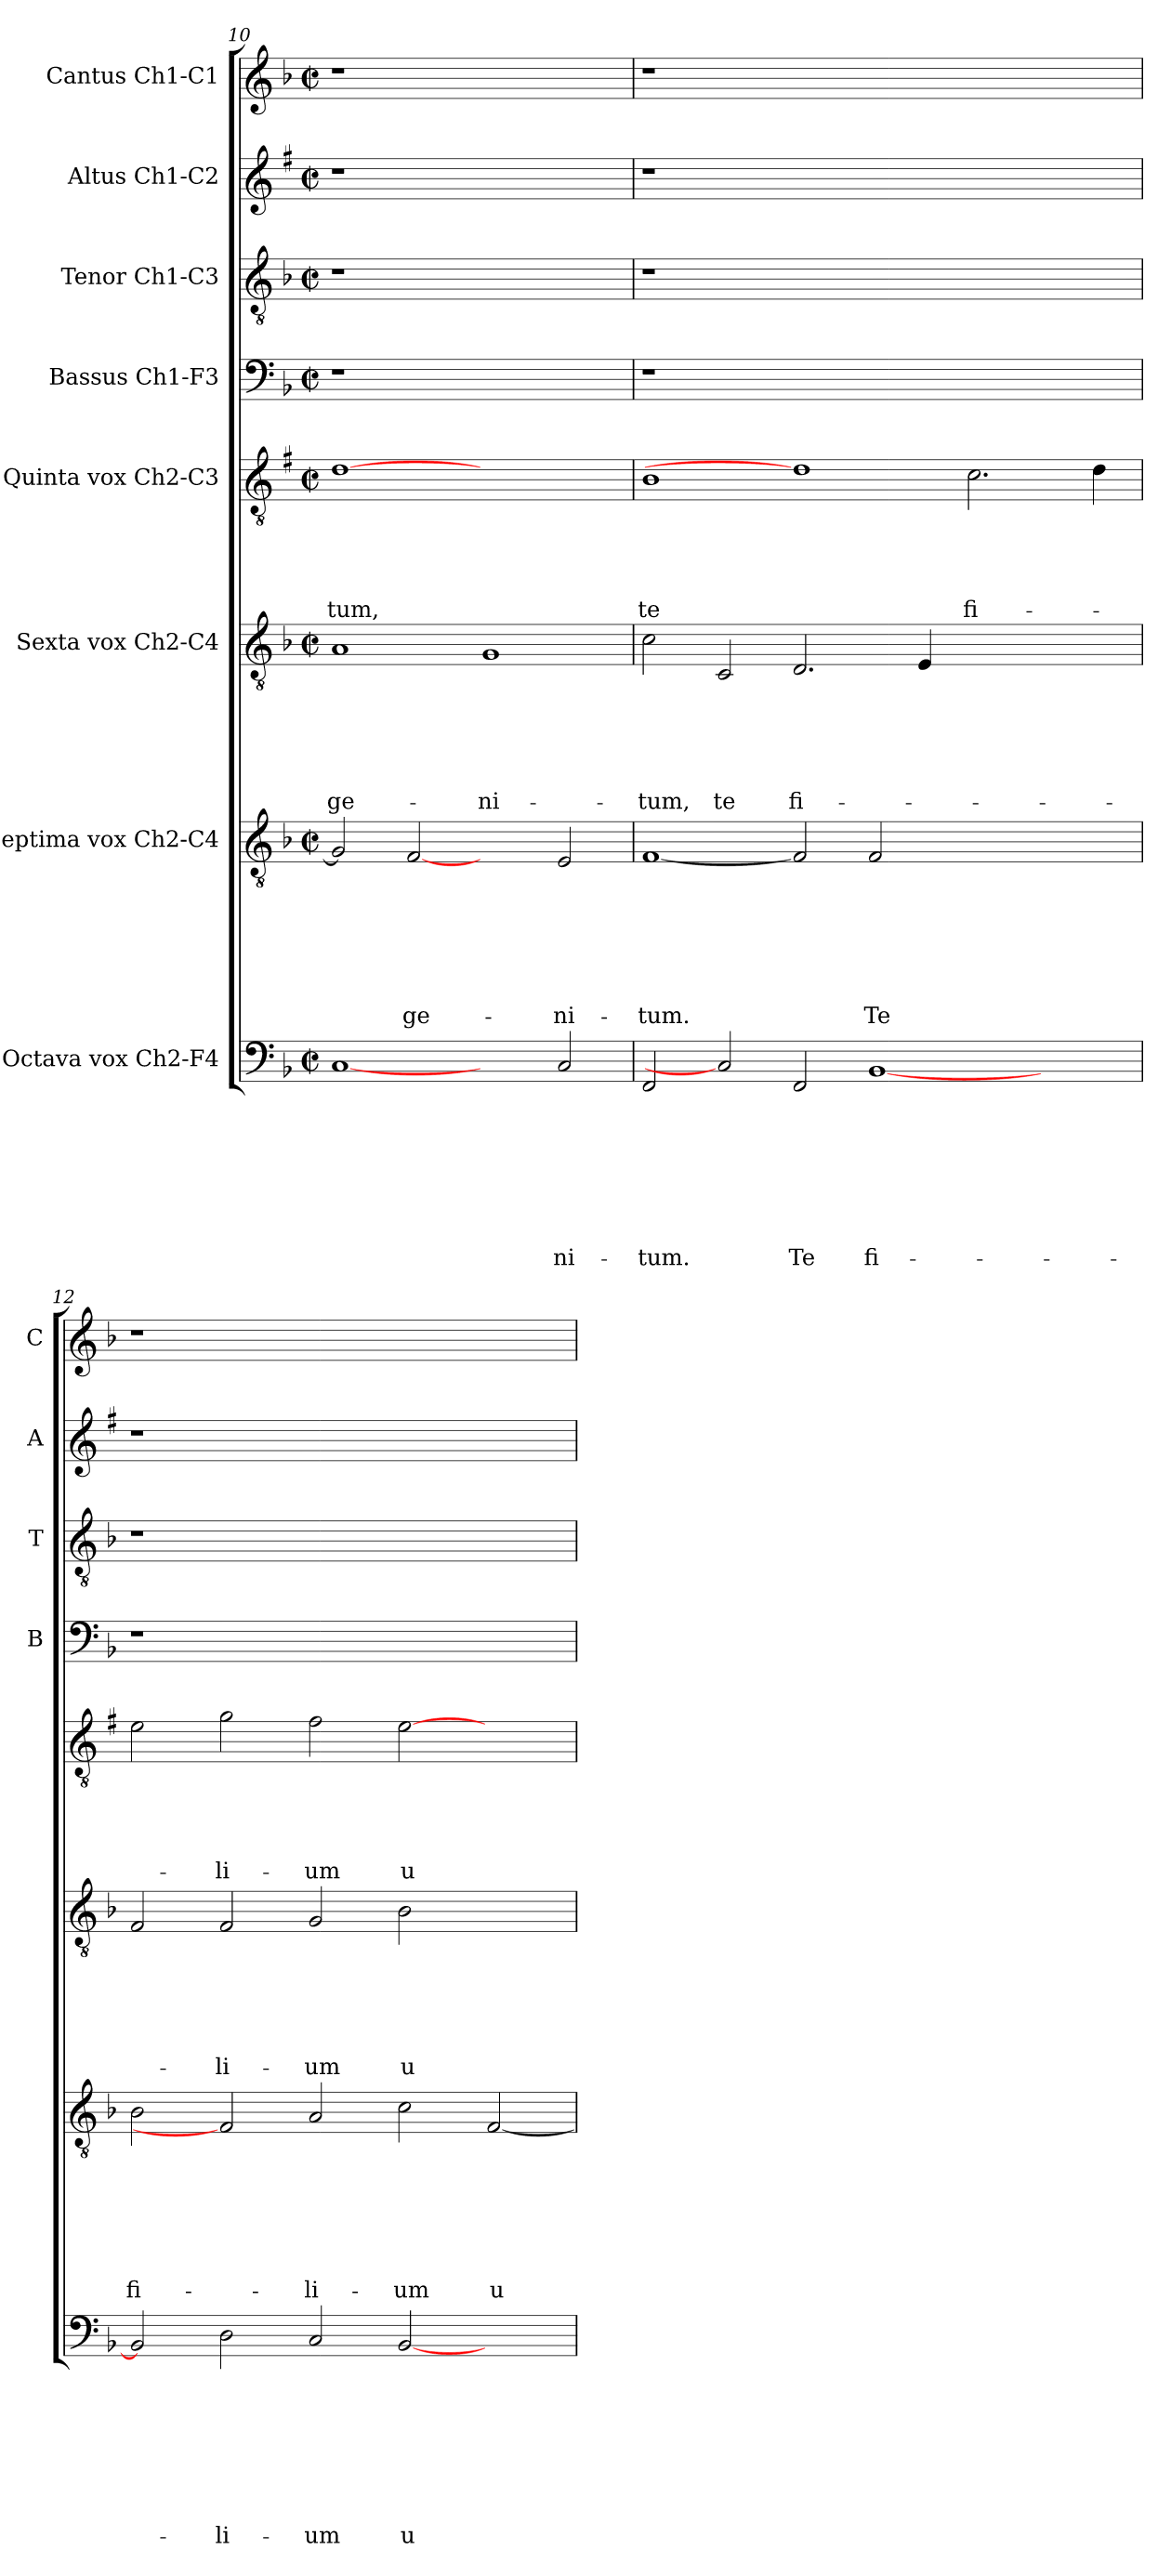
**kern	**text	**text	**text	**text	**text	**text	**text	**text	**kern	**text	**text	**text	**text	**text	**text	**text	**kern	**text	**text	**text	**text	**text	**text	**kern	**text	**text	**text	**text	**text	**kern	**kern	**kern	**kern
*part8	*part8	*part8	*part8	*part8	*part8	*part8	*part8	*part8	*part7	*part7	*part7	*part7	*part7	*part7	*part7	*part7	*part6	*part6	*part6	*part6	*part6	*part6	*part6	*part5	*part5	*part5	*part5	*part5	*part5	*part4	*part3	*part2	*part1
*staff8	*staff8	*staff8	*staff8	*staff8	*staff8	*staff8	*staff8	*staff8	*staff7	*staff7	*staff7	*staff7	*staff7	*staff7	*staff7	*staff7	*staff6	*staff6	*staff6	*staff6	*staff6	*staff6	*staff6	*staff5	*staff5	*staff5	*staff5	*staff5	*staff5	*staff4	*staff3	*staff2	*staff1
*I"Octava vox Ch2-F4	*	*	*	*	*	*	*	*	*I"Septima vox Ch2-C4	*	*	*	*	*	*	*	*I"Sexta vox Ch2-C4	*	*	*	*	*	*	*I"Quinta vox Ch2-C3	*	*	*	*	*	*I"Bassus Ch1-F3	*I"Tenor Ch1-C3	*I"Altus Ch1-C2	*I"Cantus Ch1-C1
*	*	*	*	*	*	*	*	*	*	*	*	*	*	*	*	*	*	*	*	*	*	*	*	*	*	*	*	*	*	*I'B	*I'T	*I'A	*I'C
*clefF4	*	*	*	*	*	*	*	*	*clefGv2	*	*	*	*	*	*	*	*clefGv2	*	*	*	*	*	*	*clefGv2	*	*	*	*	*	*clefF4	*clefGv2	*clefG2	*clefG2
*	*	*	*	*	*	*	*	*	*	*	*	*	*	*	*	*	*	*	*	*	*	*	*	*ITrd1c2	*	*	*	*	*	*	*	*ITrd1c2	*
*k[b-]	*	*	*	*	*	*	*	*	*k[b-]	*	*	*	*	*	*	*	*k[b-]	*	*	*	*	*	*	*k[b-]	*	*	*	*	*	*k[b-]	*k[b-]	*k[b-]	*k[b-]
*F:	*	*	*	*	*	*	*	*	*F:	*	*	*	*	*	*	*	*F:	*	*	*	*	*	*	*F:	*	*	*	*	*	*F:	*F:	*F:	*F:
*M2/2	*	*	*	*	*	*	*	*	*M2/2	*	*	*	*	*	*	*	*M2/2	*	*	*	*	*	*	*M2/2	*	*	*	*	*	*M2/2	*M2/2	*M2/2	*M2/2
*met(c|)	*	*	*	*	*	*	*	*	*met(c|)	*	*	*	*	*	*	*	*met(c|)	*	*	*	*	*	*	*met(c|)	*	*	*	*	*	*met(c|)	*met(c|)	*met(c|)	*met(c|)
=10	=10	=10	=10	=10	=10	=10	=10	=10	=10	=10	=10	=10	=10	=10	=10	=10	=10	=10	=10	=10	=10	=10	=10	=10	=10	=10	=10	=10	=10	=10	=10	=10	=10
!	!	!	!	!	!	!	!	!	!	!	!	!	!	!	!	!	!	!	!	!	!	!	!LO:LY:b	!	!	!	!	!	!LO:LY:b	!	!	!	!
[1C	.	.	.	.	.	.	.	.	2G/]	.	.	.	.	.	.	.	1A	.	.	.	.	.	-ge-	[1c	.	.	.	.	-tum,	1r	1r	1r	1r
!	!	!	!	!	!	!	!	!	!	!	!	!	!	!	!	!LO:LY:b	!	!	!	!	!	!	!	!	!	!	!	!	!	!	!	!	!
.	.	.	.	.	.	.	.	.	[2F	.	.	.	.	.	.	-ge-	.	.	.	.	.	.	.	.	.	.	.	.	.	.	.	.	.
!	!	!	!	!	!	!	!	!	!	!	!	!	!	!	!	!	!	!	!	!	!	!	!LO:LY:b	!	!	!	!	!	!	!	!	!	!
2ryy	.	.	.	.	.	.	.	.	2ryy	.	.	.	.	.	.	.	1G	.	.	.	.	.	-ni-	1ryy	.	.	.	.	.	1ryy	1ryy	1ryy	1ryy
!	!	!	!	!	!	!	!	!LO:LY:b	!	!	!	!	!	!	!	!LO:LY:b	!	!	!	!	!	!	!	!	!	!	!	!	!	!	!	!	!
2C/	.	.	.	.	.	.	.	-ni-	2E/	.	.	.	.	.	.	-ni-	.	.	.	.	.	.	.	.	.	.	.	.	.	.	.	.	.
!!LO:PB:g=z
=11	=11	=11	=11	=11	=11	=11	=11	=11	=11	=11	=11	=11	=11	=11	=11	=11	=11	=11	=11	=11	=11	=11	=11	=11	=11	=11	=11	=11	=11	=11	=11	=11	=11
!	!	!	!	!	!	!	!	!LO:LY:b	!	!	!	!	!	!	!	!LO:LY:b	!	!	!	!	!	!	!LO:LY:b	!	!	!	!	!	!LO:LY:b	!	!	!	!
2FF/	.	.	.	.	.	.	.	-tum.	[1F	.	.	.	.	.	.	-tum.	2c\	.	.	.	.	.	-tum,	1A	.	.	.	.	te	1r	1r	1r	1r
!	!	!	!	!	!	!	!	!	!	!	!	!	!	!	!	!	!	!	!	!	!	!	!LO:LY:b	!	!	!	!	!	!	!	!	!	!
2C]	.	.	.	.	.	.	.	.	.	.	.	.	.	.	.	.	2C/	.	.	.	.	.	te	.	.	.	.	.	.	.	.	.	.
!	!	!	!	!	!	!	!	!LO:LY:b	!	!	!	!	!	!	!	!	!	!	!	!	!	!	!LO:LY:b	!	!	!	!	!	!	!	!	!	!
2FF/	.	.	.	.	.	.	.	Te	2F]	.	.	.	.	.	.	.	2.D/	.	.	.	.	.	fi-	1c]	.	.	.	.	.	0ryy	0ryy	0ryy	0ryy
!	!	!	!	!	!	!	!	!LO:LY:b	!	!	!	!	!	!	!	!LO:LY:b	!	!	!	!	!	!	!	!	!	!	!	!	!	!	!	!	!
[1BB-	.	.	.	.	.	.	.	fi-	2F/	.	.	.	.	.	.	Te	.	.	.	.	.	.	.	.	.	.	.	.	.	.	.	.	.
.	.	.	.	.	.	.	.	.	.	.	.	.	.	.	.	.	4E/	.	.	.	.	.	.	.	.	.	.	.	.	.	.	.	.
!	!	!	!	!	!	!	!	!	!	!	!	!	!	!	!	!	!	!	!	!	!	!	!	!	!	!	!	!	!LO:LY:b	!	!	!	!
.	.	.	.	.	.	.	.	.	1ryy	.	.	.	.	.	.	.	1ryy	.	.	.	.	.	.	2.B-\	.	.	.	.	fi-	.	.	.	.
2ryy	.	.	.	.	.	.	.	.	.	.	.	.	.	.	.	.	.	.	.	.	.	.	.	.	.	.	.	.	.	.	.	.	.
.	.	.	.	.	.	.	.	.	.	.	.	.	.	.	.	.	.	.	.	.	.	.	.	4c\	.	.	.	.	.	.	.	.	.
=12	=12	=12	=12	=12	=12	=12	=12	=12	=12	=12	=12	=12	=12	=12	=12	=12	=12	=12	=12	=12	=12	=12	=12	=12	=12	=12	=12	=12	=12	=12	=12	=12	=12
!	!	!	!	!	!	!	!	!	!	!	!	!	!	!	!	!LO:LY:b	!	!	!	!	!	!	!	!	!	!	!	!	!	!	!	!	!
2BB-/]	.	.	.	.	.	.	.	.	2B-\	.	.	.	.	.	.	fi-	2F/	.	.	.	.	.	.	2d\	.	.	.	.	.	1r	1r	1r	1r
!	!	!	!	!	!	!	!	!LO:LY:b	!	!	!	!	!	!	!	!	!	!	!	!	!	!	!LO:LY:b	!	!	!	!	!	!LO:LY:b	!	!	!	!
2D\	.	.	.	.	.	.	.	-li-	2F]	.	.	.	.	.	.	.	2F/	.	.	.	.	.	-li-	2f\	.	.	.	.	-li-	.	.	.	.
!	!	!	!	!	!	!	!	!LO:LY:b	!	!	!	!	!	!	!	!LO:LY:b	!	!	!	!	!	!	!LO:LY:b	!	!	!	!	!	!LO:LY:b	!	!	!	!
2C/	.	.	.	.	.	.	.	-um	2A/	.	.	.	.	.	.	-li-	2G/	.	.	.	.	.	-um	2e\	.	.	.	.	-um	1.ryy	1.ryy	1.ryy	1.ryy
!	!	!	!	!	!	!	!	!LO:LY:b	!	!	!	!	!	!	!	!LO:LY:b	!	!	!	!	!	!	!LO:LY:b	!	!	!	!	!	!LO:LY:b	!	!	!	!
[2BB-/	.	.	.	.	.	.	.	u-	2c\	.	.	.	.	.	.	-um	2B-\	.	.	.	.	.	u-	[2d\	.	.	.	.	u-	.	.	.	.
!	!	!	!	!	!	!	!	!	!	!	!	!	!	!	!	!LO:LY:b	!	!	!	!	!	!	!	!	!	!	!	!	!	!	!	!	!
2ryy	.	.	.	.	.	.	.	.	[2F/	.	.	.	.	.	.	u-	2ryy	.	.	.	.	.	.	2ryy	.	.	.	.	.	.	.	.	.
=	=	=	=	=	=	=	=	=	=	=	=	=	=	=	=	=	=	=	=	=	=	=	=	=	=	=	=	=	=	=	=	=	=
*-	*-	*-	*-	*-	*-	*-	*-	*-	*-	*-	*-	*-	*-	*-	*-	*-	*-	*-	*-	*-	*-	*-	*-	*-	*-	*-	*-	*-	*-	*-	*-	*-	*-
